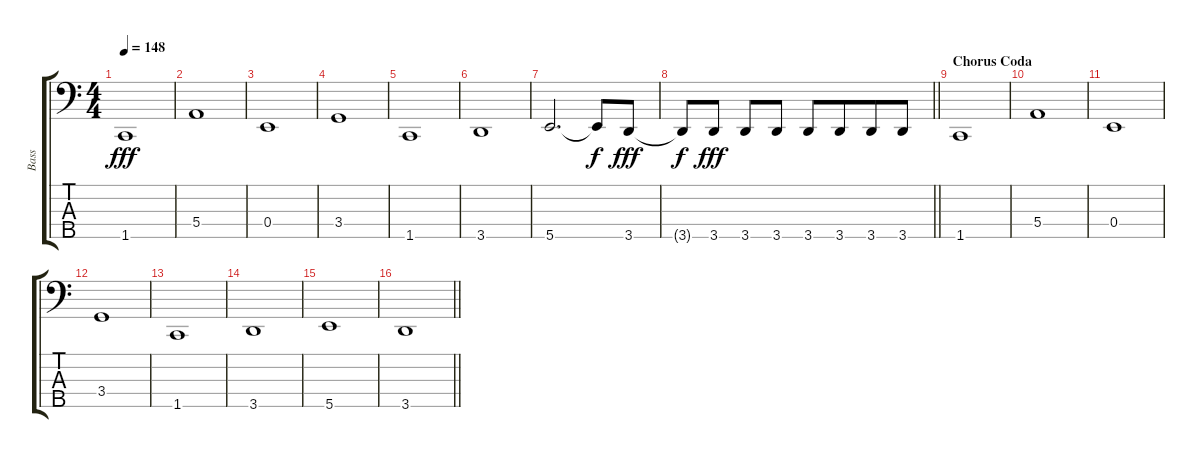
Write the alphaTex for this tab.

\track ("Bass" "Bass") {instrument electricbassfinger}
\staff {score tabs}
\tuning (G2 D2 A1 E1 B0) {hide}
\ts (4 4)
\tempo 148
\clef f4
\ks c
1.5.1{dy fff} |
5.4.1 |
0.4.1 |
3.4.1 |
1.5.1 |
3.5.1 |
5.5.2{d} 5.5{t}.8{dy f} 3.5.8{dy fff} |
\barLineRight lightlight
3.5{t}.8{dy f} 3.5.8{dy fff} 3.5.8 3.5.8 3.5.8 3.5.8{beam merge} 3.5.8{beam merge} 3.5.8 |
\section ("" "Chorus Coda")
1.5.1 |
5.4.1 |
0.4.1 |
3.4.1 |
1.5.1 |
3.5.1 |
5.5.1 |
\barLineRight lightlight
3.5.1
